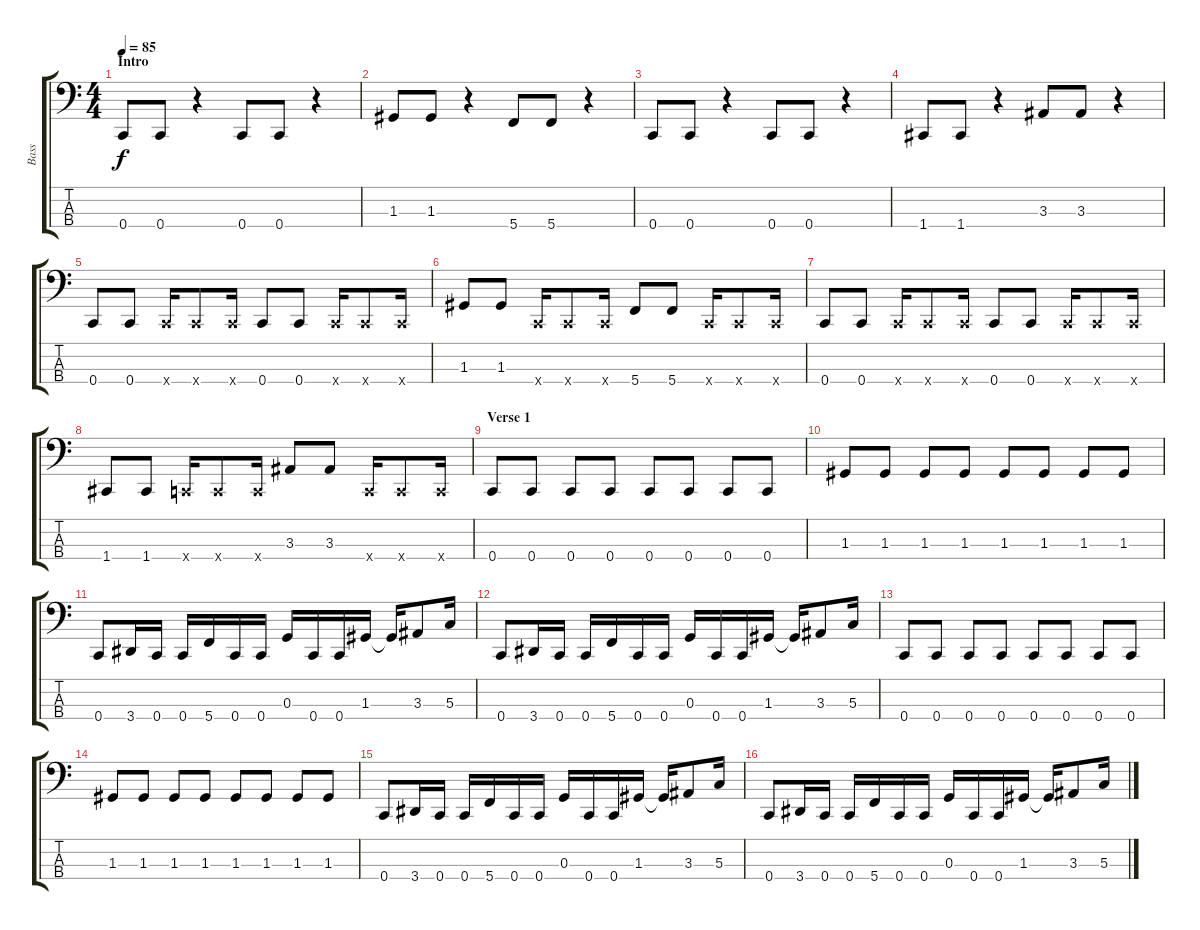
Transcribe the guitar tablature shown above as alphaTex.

\track ("Bass" "Bass") {instrument slapbass1}
\staff {score tabs}
\tuning (F2 C2 G1 C1) {hide}
\ts (4 4)
\section ("" "Intro")
\tempo 85
\clef f4
\ks c
0.4.8{dy f instrument slapbass1} 0.4.8 r.4 0.4.8 0.4.8 r.4 |
1.3.8 1.3.8 r.4 5.4.8 5.4.8 r.4 |
0.4.8 0.4.8 r.4 0.4.8 0.4.8 r.4 |
1.4.8 1.4.8 r.4 3.3.8 3.3.8 r.4 |
0.4.8 0.4.8 0.4{x}.16 0.4{x}.8 0.4{x}.16 0.4.8 0.4.8 0.4{x}.16 0.4{x}.8 0.4{x}.16 |
1.3.8 1.3.8 0.4{x}.16 0.4{x}.8 0.4{x}.16 5.4.8 5.4.8 0.4{x}.16 0.4{x}.8 0.4{x}.16 |
0.4.8 0.4.8 0.4{x}.16 0.4{x}.8 0.4{x}.16 0.4.8 0.4.8 0.4{x}.16 0.4{x}.8 0.4{x}.16 |
1.4.8 1.4.8 0.4{x}.16 0.4{x}.8 0.4{x}.16 3.3.8 3.3.8 0.4{x}.16 0.4{x}.8 0.4{x}.16 |
\section ("" "Verse 1")
0.4.8 0.4.8 0.4.8 0.4.8 0.4.8 0.4.8 0.4.8 0.4.8 |
1.3.8 1.3.8 1.3.8 1.3.8 1.3.8 1.3.8 1.3.8 1.3.8 |
0.4.8 3.4.16 0.4.16 0.4.16 5.4.16 0.4.16 0.4.16 0.3.16 0.4.16 0.4.16 1.3.16 1.3{t}.16 3.3.8 5.3.16 |
0.4.8 3.4.16 0.4.16 0.4.16 5.4.16 0.4.16 0.4.16 0.3.16 0.4.16 0.4.16 1.3.16 1.3{t}.16 3.3.8 5.3.16 |
0.4.8 0.4.8 0.4.8 0.4.8 0.4.8 0.4.8 0.4.8 0.4.8 |
1.3.8 1.3.8 1.3.8 1.3.8 1.3.8 1.3.8 1.3.8 1.3.8 |
0.4.8 3.4.16 0.4.16 0.4.16 5.4.16 0.4.16 0.4.16 0.3.16 0.4.16 0.4.16 1.3.16 1.3{t}.16 3.3.8 5.3.16 |
0.4.8 3.4.16 0.4.16 0.4.16 5.4.16 0.4.16 0.4.16 0.3.16 0.4.16 0.4.16 1.3.16 1.3{t}.16 3.3.8 5.3.16
